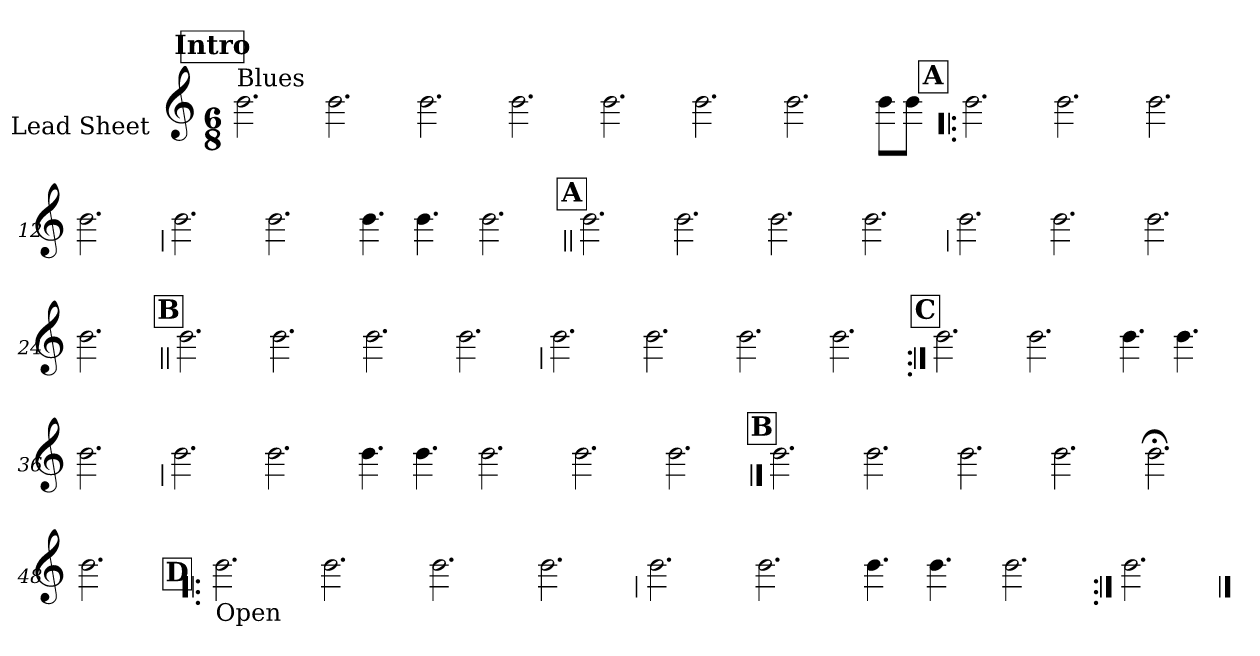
**kern
*part1
*staff1
*I"Lead Sheet
*stria0
*clefG2
*k[]
*a:
*M6/8
*MM63
!!LO:REH:place=s1:a:t=Intro
=1||
!LO:TX:a:t=Blues
2.b
=2-
2.b
=3-
2.b
=4-
2.b
=5-
2.b
=6-
2.b
=7-
2.b
=8-
8b\L
8b\J
!!LO:LB:g=z
!!LO:REH:place=s1:a:t=A
=9!|:
2.b
=10-
2.b
=11-
2.b
=12-
2.b
!!LO:LB:g=z
=13
2.b
=14-
2.b
=15-
4.b
4.b
=16-
2.b
!!LO:LB:g=z
!!LO:REH:place=s1:a:t=A
=17||
2.b
=18-
2.b
=19-
2.b
=20-
2.b
!!LO:LB:g=z
=21
2.b
=22-
2.b
=23-
2.b
=24-
2.b
!!LO:LB:g=z
!!LO:REH:place=s1:a:t=B
=25||
2.b
=26-
2.b
=27-
2.b
=28-
2.b
!!LO:LB:g=z
=29
2.b
=30-
2.b
=31-
2.b
=32-
2.b
!!LO:LB:g=z
!!LO:REH:place=s1:a:t=C
=33:|!
2.b
=34-
2.b
=35-
4.b
4.b
=36-
2.b
!!LO:LB:g=z
=37
2.b
=38-
2.b
=39-
4.b
4.b
=40-
2.b
=41-
2.b
=42-
2.b
!!LO:LB:g=z
!!LO:REH:place=s1:a:t=B
==43
2.b
=44-
2.b
=45-
2.b
=46-
2.b
=47-
2.b;
=48-
2.b
!!LO:LB:g=z
!!LO:REH:place=s1:a:t=D
=49!|:
!LO:TX:b:t=Open
2.b
=50-
2.b
=51-
2.b
=52-
2.b
!!LO:LB:g=z
=53
2.b
=54-
2.b
=55-
4.b
4.b
=56-
2.b
=57:|!
2.b
==
*-
